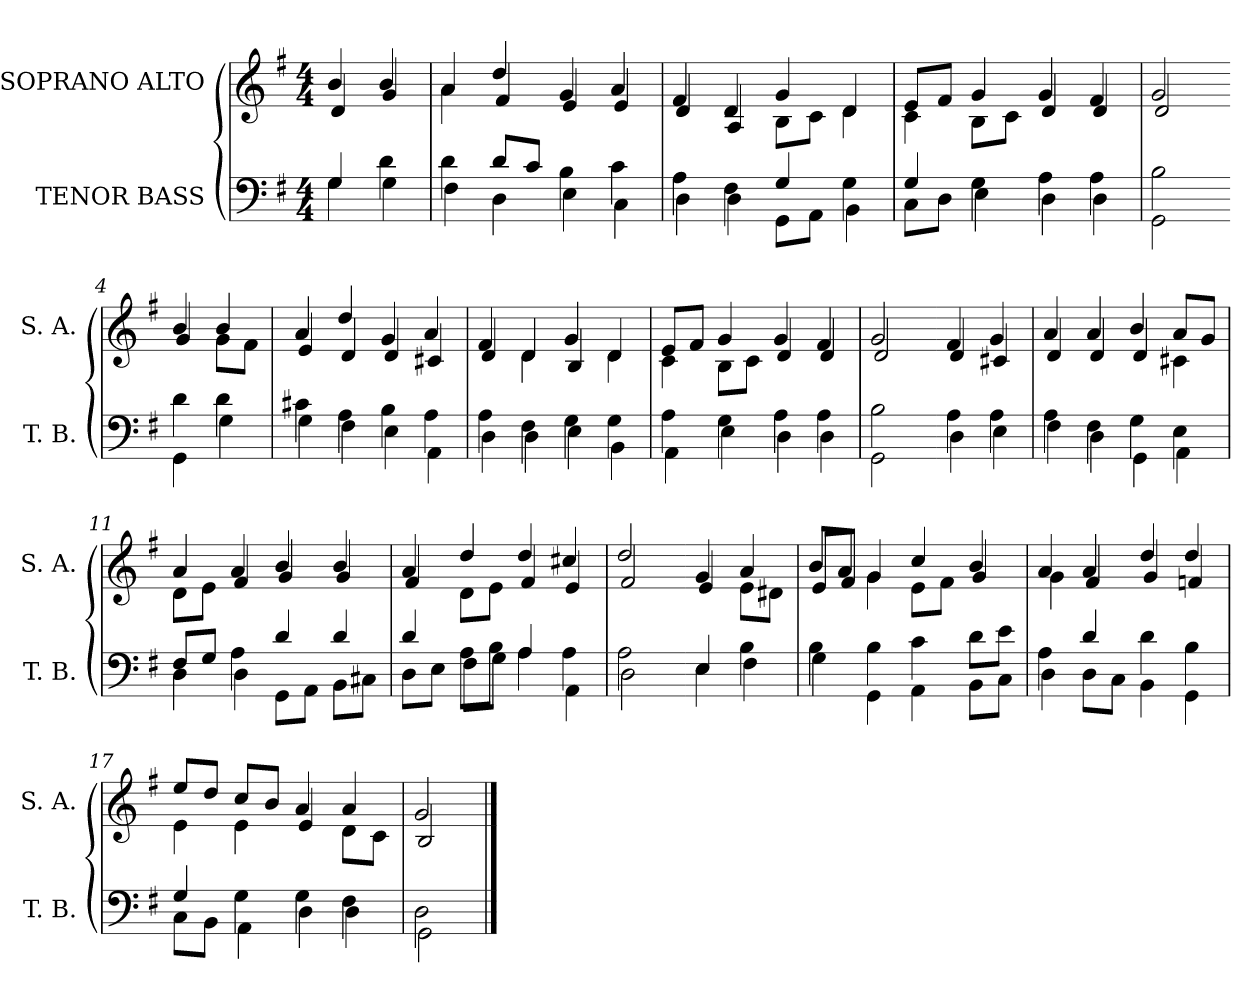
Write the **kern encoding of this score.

**kern	**kern
*part2	*part1
*staff2	*staff1
*I"TENOR BASS	*I"SOPRANO ALTO
*I'T. B.	*I'S. A.
!!LO:PB:g=z
*clefF4	*clefG2
*k[f#]	*k[f#]
*G:	*G:
*M4/4	*M4/4
=	=
*^	*^
4Gi/	4Gi\	4bi/	4di/
4di\	4Gi\	4bi/	4gi/
=	=	=	=
4di\	4F#i\	4ai/	4ai\
8di/L	4Di\	4ddi/	4f#i/
8ci/J	.	.	.
4Bi\	4Ei\	4gi/	4ei/
4ci\	4Ci\	4ai/	4ei/
=1	=1	=1	=1
4Ai\	4Di\	4f#i/	4di/
4F#i\	4Di\	4di/	4Ai/
4Gi/	8GGi\L	4gi/	8Bi\L
.	8AAi\J	.	8ci\J
4Gi\	4BBi\	4di/	4di\
=2	=2	=2	=2
4Gi/	8Ci\L	8ei/L	4ci\
.	8Di\J	8f#i/J	.
4Gi\	4Ei\	4gi/	8Bi\L
.	.	.	8ci\J
4Ai\	4Di\	4gi/	4di/
4Ai\	4Di\	4f#i/	4di/
=3	=3	=3	=3
2Bi\	2GGi\	2gi/	2di/
!!LO:LB:g=z	!!
=4-	=4-	=4-	=4-
4di\	4GGi\	4bi/	4gi/
4di\	4Gi\	4bi/	8gi\L
.	.	.	8f#i\J
=5	=5	=5	=5
4c#Xi\	4Gi\	4ai/	4ei/
4Ai\	4F#i\	4ddi/	4di/
4Bi\	4Ei\	4gi/	4di/
4Ai\	4AAi\	4ai/	4c#Xi/
=6	=6	=6	=6
4Ai\	4Di\	4f#i/	4di/
4F#i\	4Di\	4di/	4di\
4Gi\	4Ei\	4gi/	4Bi/
4Gi\	4BBi\	4di/	4di\
=7	=7	=7	=7
4Ai\	4AAi\	8ei/L	4ci\
.	.	8f#i/J	.
4Gi\	4Ei\	4gi/	8Bi\L
.	.	.	8ci\J
4Ai\	4Di\	4gi/	4di/
4Ai\	4Di\	4f#i/	4di/
=8	=8	=8	=8
2Bi\	2GGi\	2gi/	2di/
!!LO:LB:g=z	!!
=9-	=9-	=9-	=9-
4Ai\	4Di\	4f#i/	4di/
4Ai\	4Ei\	4gi/	4c#Xi/
=10	=10	=10	=10
4Ai\	4F#i\	4ai/	4di/
4F#i\	4Di\	4ai/	4di/
4Gi\	4GGi\	4bi/	4di/
4Ei\	4AAi\	8ai/L	4c#Xi\
.	.	8gi/J	.
=11	=11	=11	=11
8F#i/L	4Di\	4ai/	8di\L
8Gi/J	.	.	8ei\J
4Ai\	4Di\	4ai/	4f#i/
4di/	8GGi\L	4bi/	4gi/
.	8AAi\J	.	.
4di/	8BBi\L	4bi/	4gi/
.	8C#Xi\J	.	.
=12	=12	=12	=12
4di/	8Di\L	4ai/	4f#i/
.	8Ei\J	.	.
8Ai\L	8F#i\L	4ddi/	8di\L
8Bi\J	8Gi\J	.	8ei\J
4Ai/	4Ai\	4ddi/	4f#i/
4Ai\	4AAi\	4cc#Xi/	4ei/
=13	=13	=13	=13
2Ai\	2Di\	2ddi/	2f#i/
!!LO:LB:g=z	!!
=14-	=14-	=14-	=14-
4Ei/	4Ei\	4gi/	4ei/
4Bi\	4F#i\	4ai/	8ei\L
.	.	.	8d#Xi\J
=15	=15	=15	=15
4Bi\	4Gi\	8bi/L	8ei/L
.	.	8ai/J	8f#i/J
4Bi\	4GGi\	4gi/	4gi\
4ci\	4AAi\	4cci/	8ei\L
.	.	.	8f#i\J
8di\L	8BBi\L	4bi/	4gi/
8ei\J	8Ci\J	.	.
=16	=16	=16	=16
4Ai\	4Di\	4ai/	4gi\
4di/	8Di\L	4ai/	4f#i/
.	8Ci\J	.	.
4di\	4BBi\	4ddi/	4gi/
4Bi\	4GGi\	4ddi/	4fni/
=17	=17	=17	=17
4Gi/	8Ci\L	8eei/L	4ei\
.	8BBi\J	8ddi/J	.
4Gi\	4AAi\	8cci/L	4ei\
.	.	8bi/J	.
4Gi\	4Di\	4ai/	4ei/
4F#i\	4Di\	4ai/	8di\L
.	.	.	8ci\J
=18	=18	=18	=18
2Di\	2GGi\	2gi/	2Bi/
*v	*v	*	*
*	*v	*v
==	==
*-	*-
